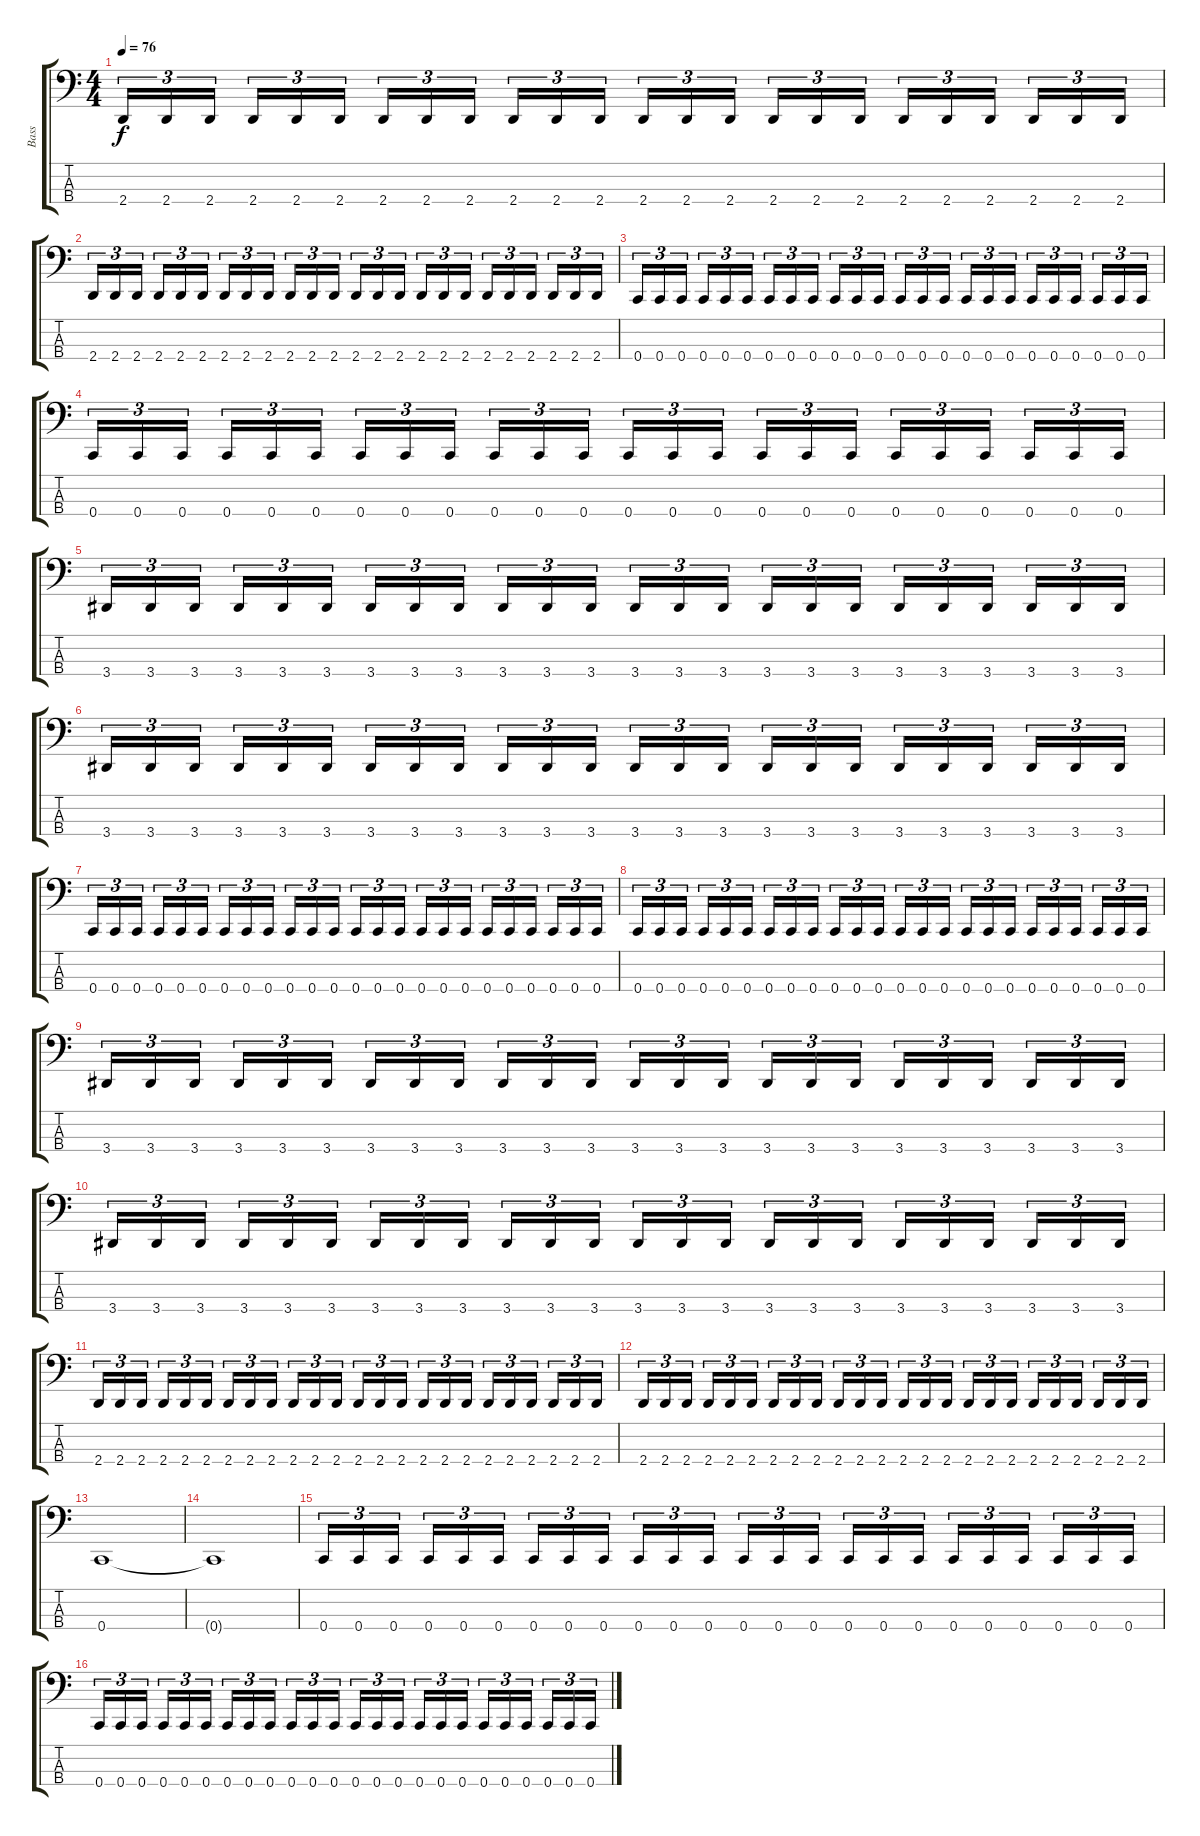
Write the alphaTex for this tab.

\track ("Bass" "Bass") {instrument electricbassfinger}
\staff {score tabs}
\tuning (Eb2 Bb1 F1 C1) {hide}
\ts (4 4)
\tempo 76
\clef f4
\ks c
2.4.16{tu (3 2) dy f} 2.4.16{tu (3 2)} 2.4.16{tu (3 2) beam splitsecondary} 2.4.16{tu (3 2)} 2.4.16{tu (3 2)} 2.4.16{tu (3 2)} 2.4.16{tu (3 2)} 2.4.16{tu (3 2)} 2.4.16{tu (3 2) beam splitsecondary} 2.4.16{tu (3 2)} 2.4.16{tu (3 2)} 2.4.16{tu (3 2)} 2.4.16{tu (3 2)} 2.4.16{tu (3 2)} 2.4.16{tu (3 2) beam splitsecondary} 2.4.16{tu (3 2)} 2.4.16{tu (3 2)} 2.4.16{tu (3 2)} 2.4.16{tu (3 2)} 2.4.16{tu (3 2)} 2.4.16{tu (3 2) beam splitsecondary} 2.4.16{tu (3 2)} 2.4.16{tu (3 2)} 2.4.16{tu (3 2)} |
2.4.16{tu (3 2)} 2.4.16{tu (3 2)} 2.4.16{tu (3 2) beam splitsecondary} 2.4.16{tu (3 2)} 2.4.16{tu (3 2)} 2.4.16{tu (3 2)} 2.4.16{tu (3 2)} 2.4.16{tu (3 2)} 2.4.16{tu (3 2) beam splitsecondary} 2.4.16{tu (3 2)} 2.4.16{tu (3 2)} 2.4.16{tu (3 2)} 2.4.16{tu (3 2)} 2.4.16{tu (3 2)} 2.4.16{tu (3 2) beam splitsecondary} 2.4.16{tu (3 2)} 2.4.16{tu (3 2)} 2.4.16{tu (3 2)} 2.4.16{tu (3 2)} 2.4.16{tu (3 2)} 2.4.16{tu (3 2) beam splitsecondary} 2.4.16{tu (3 2)} 2.4.16{tu (3 2)} 2.4.16{tu (3 2)} |
0.4.16{tu (3 2)} 0.4.16{tu (3 2)} 0.4.16{tu (3 2) beam splitsecondary} 0.4.16{tu (3 2)} 0.4.16{tu (3 2)} 0.4.16{tu (3 2)} 0.4.16{tu (3 2)} 0.4.16{tu (3 2)} 0.4.16{tu (3 2) beam splitsecondary} 0.4.16{tu (3 2)} 0.4.16{tu (3 2)} 0.4.16{tu (3 2)} 0.4.16{tu (3 2)} 0.4.16{tu (3 2)} 0.4.16{tu (3 2) beam splitsecondary} 0.4.16{tu (3 2)} 0.4.16{tu (3 2)} 0.4.16{tu (3 2)} 0.4.16{tu (3 2)} 0.4.16{tu (3 2)} 0.4.16{tu (3 2) beam splitsecondary} 0.4.16{tu (3 2)} 0.4.16{tu (3 2)} 0.4.16{tu (3 2)} |
0.4.16{tu (3 2)} 0.4.16{tu (3 2)} 0.4.16{tu (3 2) beam splitsecondary} 0.4.16{tu (3 2)} 0.4.16{tu (3 2)} 0.4.16{tu (3 2)} 0.4.16{tu (3 2)} 0.4.16{tu (3 2)} 0.4.16{tu (3 2) beam splitsecondary} 0.4.16{tu (3 2)} 0.4.16{tu (3 2)} 0.4.16{tu (3 2)} 0.4.16{tu (3 2)} 0.4.16{tu (3 2)} 0.4.16{tu (3 2) beam splitsecondary} 0.4.16{tu (3 2)} 0.4.16{tu (3 2)} 0.4.16{tu (3 2)} 0.4.16{tu (3 2)} 0.4.16{tu (3 2)} 0.4.16{tu (3 2) beam splitsecondary} 0.4.16{tu (3 2)} 0.4.16{tu (3 2)} 0.4.16{tu (3 2)} |
3.4.16{tu (3 2)} 3.4.16{tu (3 2)} 3.4.16{tu (3 2) beam splitsecondary} 3.4.16{tu (3 2)} 3.4.16{tu (3 2)} 3.4.16{tu (3 2)} 3.4.16{tu (3 2)} 3.4.16{tu (3 2)} 3.4.16{tu (3 2) beam splitsecondary} 3.4.16{tu (3 2)} 3.4.16{tu (3 2)} 3.4.16{tu (3 2)} 3.4.16{tu (3 2)} 3.4.16{tu (3 2)} 3.4.16{tu (3 2) beam splitsecondary} 3.4.16{tu (3 2)} 3.4.16{tu (3 2)} 3.4.16{tu (3 2)} 3.4.16{tu (3 2)} 3.4.16{tu (3 2)} 3.4.16{tu (3 2) beam splitsecondary} 3.4.16{tu (3 2)} 3.4.16{tu (3 2)} 3.4.16{tu (3 2)} |
3.4.16{tu (3 2)} 3.4.16{tu (3 2)} 3.4.16{tu (3 2) beam splitsecondary} 3.4.16{tu (3 2)} 3.4.16{tu (3 2)} 3.4.16{tu (3 2)} 3.4.16{tu (3 2)} 3.4.16{tu (3 2)} 3.4.16{tu (3 2) beam splitsecondary} 3.4.16{tu (3 2)} 3.4.16{tu (3 2)} 3.4.16{tu (3 2)} 3.4.16{tu (3 2)} 3.4.16{tu (3 2)} 3.4.16{tu (3 2) beam splitsecondary} 3.4.16{tu (3 2)} 3.4.16{tu (3 2)} 3.4.16{tu (3 2)} 3.4.16{tu (3 2)} 3.4.16{tu (3 2)} 3.4.16{tu (3 2) beam splitsecondary} 3.4.16{tu (3 2)} 3.4.16{tu (3 2)} 3.4.16{tu (3 2)} |
0.4.16{tu (3 2)} 0.4.16{tu (3 2)} 0.4.16{tu (3 2) beam splitsecondary} 0.4.16{tu (3 2)} 0.4.16{tu (3 2)} 0.4.16{tu (3 2)} 0.4.16{tu (3 2)} 0.4.16{tu (3 2)} 0.4.16{tu (3 2) beam splitsecondary} 0.4.16{tu (3 2)} 0.4.16{tu (3 2)} 0.4.16{tu (3 2)} 0.4.16{tu (3 2)} 0.4.16{tu (3 2)} 0.4.16{tu (3 2) beam splitsecondary} 0.4.16{tu (3 2)} 0.4.16{tu (3 2)} 0.4.16{tu (3 2)} 0.4.16{tu (3 2)} 0.4.16{tu (3 2)} 0.4.16{tu (3 2) beam splitsecondary} 0.4.16{tu (3 2)} 0.4.16{tu (3 2)} 0.4.16{tu (3 2)} |
0.4.16{tu (3 2)} 0.4.16{tu (3 2)} 0.4.16{tu (3 2) beam splitsecondary} 0.4.16{tu (3 2)} 0.4.16{tu (3 2)} 0.4.16{tu (3 2)} 0.4.16{tu (3 2)} 0.4.16{tu (3 2)} 0.4.16{tu (3 2) beam splitsecondary} 0.4.16{tu (3 2)} 0.4.16{tu (3 2)} 0.4.16{tu (3 2)} 0.4.16{tu (3 2)} 0.4.16{tu (3 2)} 0.4.16{tu (3 2) beam splitsecondary} 0.4.16{tu (3 2)} 0.4.16{tu (3 2)} 0.4.16{tu (3 2)} 0.4.16{tu (3 2)} 0.4.16{tu (3 2)} 0.4.16{tu (3 2) beam splitsecondary} 0.4.16{tu (3 2)} 0.4.16{tu (3 2)} 0.4.16{tu (3 2)} |
3.4.16{tu (3 2)} 3.4.16{tu (3 2)} 3.4.16{tu (3 2) beam splitsecondary} 3.4.16{tu (3 2)} 3.4.16{tu (3 2)} 3.4.16{tu (3 2)} 3.4.16{tu (3 2)} 3.4.16{tu (3 2)} 3.4.16{tu (3 2) beam splitsecondary} 3.4.16{tu (3 2)} 3.4.16{tu (3 2)} 3.4.16{tu (3 2)} 3.4.16{tu (3 2)} 3.4.16{tu (3 2)} 3.4.16{tu (3 2) beam splitsecondary} 3.4.16{tu (3 2)} 3.4.16{tu (3 2)} 3.4.16{tu (3 2)} 3.4.16{tu (3 2)} 3.4.16{tu (3 2)} 3.4.16{tu (3 2) beam splitsecondary} 3.4.16{tu (3 2)} 3.4.16{tu (3 2)} 3.4.16{tu (3 2)} |
3.4.16{tu (3 2)} 3.4.16{tu (3 2)} 3.4.16{tu (3 2) beam splitsecondary} 3.4.16{tu (3 2)} 3.4.16{tu (3 2)} 3.4.16{tu (3 2)} 3.4.16{tu (3 2)} 3.4.16{tu (3 2)} 3.4.16{tu (3 2) beam splitsecondary} 3.4.16{tu (3 2)} 3.4.16{tu (3 2)} 3.4.16{tu (3 2)} 3.4.16{tu (3 2)} 3.4.16{tu (3 2)} 3.4.16{tu (3 2) beam splitsecondary} 3.4.16{tu (3 2)} 3.4.16{tu (3 2)} 3.4.16{tu (3 2)} 3.4.16{tu (3 2)} 3.4.16{tu (3 2)} 3.4.16{tu (3 2) beam splitsecondary} 3.4.16{tu (3 2)} 3.4.16{tu (3 2)} 3.4.16{tu (3 2)} |
2.4.16{tu (3 2)} 2.4.16{tu (3 2)} 2.4.16{tu (3 2) beam splitsecondary} 2.4.16{tu (3 2)} 2.4.16{tu (3 2)} 2.4.16{tu (3 2)} 2.4.16{tu (3 2)} 2.4.16{tu (3 2)} 2.4.16{tu (3 2) beam splitsecondary} 2.4.16{tu (3 2)} 2.4.16{tu (3 2)} 2.4.16{tu (3 2)} 2.4.16{tu (3 2)} 2.4.16{tu (3 2)} 2.4.16{tu (3 2) beam splitsecondary} 2.4.16{tu (3 2)} 2.4.16{tu (3 2)} 2.4.16{tu (3 2)} 2.4.16{tu (3 2)} 2.4.16{tu (3 2)} 2.4.16{tu (3 2) beam splitsecondary} 2.4.16{tu (3 2)} 2.4.16{tu (3 2)} 2.4.16{tu (3 2)} |
2.4.16{tu (3 2)} 2.4.16{tu (3 2)} 2.4.16{tu (3 2) beam splitsecondary} 2.4.16{tu (3 2)} 2.4.16{tu (3 2)} 2.4.16{tu (3 2)} 2.4.16{tu (3 2)} 2.4.16{tu (3 2)} 2.4.16{tu (3 2) beam splitsecondary} 2.4.16{tu (3 2)} 2.4.16{tu (3 2)} 2.4.16{tu (3 2)} 2.4.16{tu (3 2)} 2.4.16{tu (3 2)} 2.4.16{tu (3 2) beam splitsecondary} 2.4.16{tu (3 2)} 2.4.16{tu (3 2)} 2.4.16{tu (3 2)} 2.4.16{tu (3 2)} 2.4.16{tu (3 2)} 2.4.16{tu (3 2) beam splitsecondary} 2.4.16{tu (3 2)} 2.4.16{tu (3 2)} 2.4.16{tu (3 2)} |
0.4.1 |
0.4{t}.1 |
0.4.16{tu (3 2)} 0.4.16{tu (3 2)} 0.4.16{tu (3 2) beam splitsecondary} 0.4.16{tu (3 2)} 0.4.16{tu (3 2)} 0.4.16{tu (3 2)} 0.4.16{tu (3 2)} 0.4.16{tu (3 2)} 0.4.16{tu (3 2) beam splitsecondary} 0.4.16{tu (3 2)} 0.4.16{tu (3 2)} 0.4.16{tu (3 2)} 0.4.16{tu (3 2)} 0.4.16{tu (3 2)} 0.4.16{tu (3 2) beam splitsecondary} 0.4.16{tu (3 2)} 0.4.16{tu (3 2)} 0.4.16{tu (3 2)} 0.4.16{tu (3 2)} 0.4.16{tu (3 2)} 0.4.16{tu (3 2) beam splitsecondary} 0.4.16{tu (3 2)} 0.4.16{tu (3 2)} 0.4.16{tu (3 2)} |
0.4.16{tu (3 2)} 0.4.16{tu (3 2)} 0.4.16{tu (3 2) beam splitsecondary} 0.4.16{tu (3 2)} 0.4.16{tu (3 2)} 0.4.16{tu (3 2)} 0.4.16{tu (3 2)} 0.4.16{tu (3 2)} 0.4.16{tu (3 2) beam splitsecondary} 0.4.16{tu (3 2)} 0.4.16{tu (3 2)} 0.4.16{tu (3 2)} 0.4.16{tu (3 2)} 0.4.16{tu (3 2)} 0.4.16{tu (3 2) beam splitsecondary} 0.4.16{tu (3 2)} 0.4.16{tu (3 2)} 0.4.16{tu (3 2)} 0.4.16{tu (3 2)} 0.4.16{tu (3 2)} 0.4.16{tu (3 2) beam splitsecondary} 0.4.16{tu (3 2)} 0.4.16{tu (3 2)} 0.4.16{tu (3 2)}
